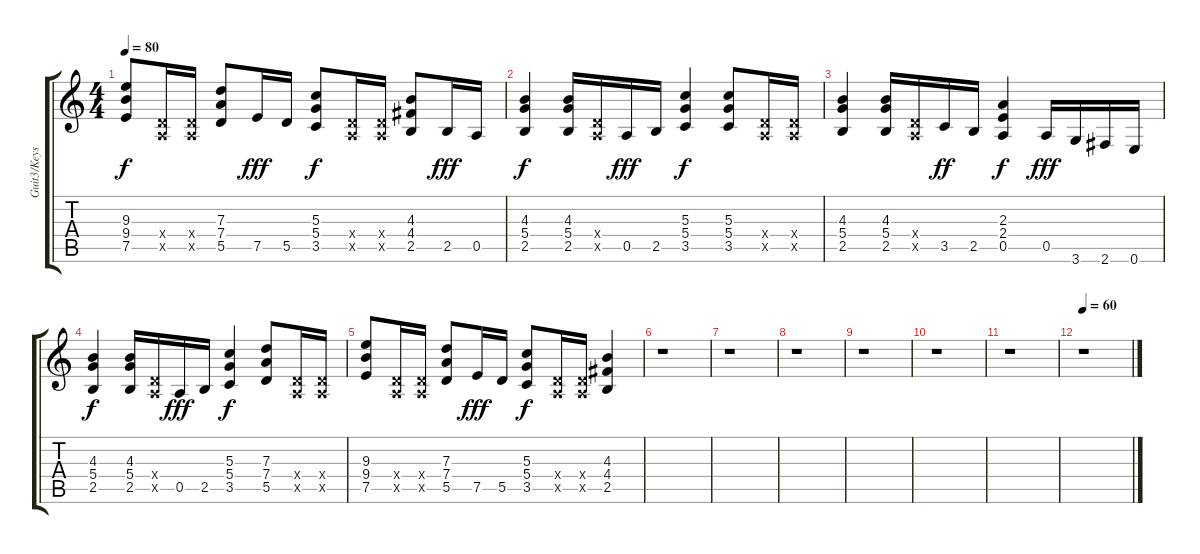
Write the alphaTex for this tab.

\track ("Guit3/Keys" "Guit3/Keys") {instrument overdrivenguitar}
\staff {score tabs}
\tuning (E4 B3 G3 D3 A2 E2) {hide}
\ts (4 4)
\tempo 80
\clef g2
\ks c
(9.3 9.4 7.5).8{dy f} (0.4{x} 0.5{x}).16 (0.4{x} 0.5{x}).16 (7.3 7.4 5.5).8 7.5.16{dy fff} 5.5.16 (5.3 5.4 3.5).8{dy f} (0.4{x} 0.5{x}).16 (0.4{x} 0.5{x}).16 (4.3 4.4 2.5).8 2.5.16{dy fff} 0.5.16 |
(4.3 5.4 2.5).4{dy f volume 11 instrument overdrivenguitar} (4.3 5.4 2.5).16 (0.4{x} 0.5{x}).16 0.5.16{dy fff} 2.5.16 (5.3 5.4 3.5).4{dy f} (5.3 5.4 3.5).8 (0.4{x} 0.5{x}).16 (0.4{x} 0.5{x}).16 |
(4.3 5.4 2.5).4 (4.3 5.4 2.5).16 (0.4{x} 0.5{x}).16 3.5.16{dy ff} 2.5.16 (2.3 2.4 0.5).4{dy f} 0.5.16{dy fff} 3.6.16 2.6.16 0.6.16 |
(4.3 5.4 2.5).4{dy f} (4.3 5.4 2.5).16 (0.4{x} 0.5{x}).16 0.5.16{dy fff} 2.5.16 (5.3 5.4 3.5).4{dy f} (7.3 7.4 5.5).8 (0.4{x} 0.5{x}).16 (0.4{x} 0.5{x}).16 |
(9.3 9.4 7.5).8 (0.4{x} 0.5{x}).16 (0.4{x} 0.5{x}).16 (7.3 7.4 5.5).8 7.5.16{dy fff} 5.5.16 (5.3 5.4 3.5).8{dy f} (0.4{x} 0.5{x}).16 (0.4{x} 0.5{x}).16 (4.3 4.4 2.5).4 |
r.1 |
r.1 |
r.1 |
r.1 |
r.1 |
r.1 |
\tempo 60
r.1
